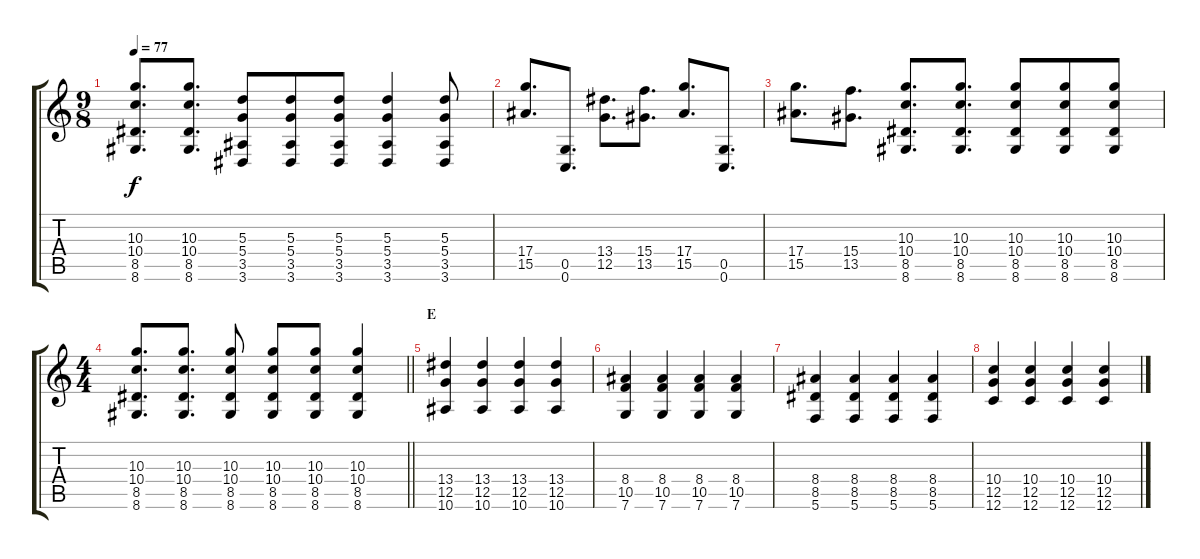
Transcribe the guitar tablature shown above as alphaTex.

\track "" {instrument overdrivenguitar}
\staff {score tabs}
\tuning (G4 E4 A3 D3 G2 C2) {hide}
\ts (9 8)
\tempo 77
\clef g2
\ks c
(10.3 10.4 8.5 8.6).8{d dy f} (10.3 10.4 8.5 8.6).8{d} (5.3 5.4 3.5 3.6).8 (5.3 5.4 3.5 3.6).8 (5.3 5.4 3.5 3.6).8 (5.3 5.4 3.5 3.6).4 (5.3 5.4 3.5 3.6).8 |
(17.4 15.5).8{d} (0.5 0.6).8{d} (13.4 12.5).8{d} (15.4 13.5).8{d} (17.4 15.5).8{d} (0.5 0.6).8{d} |
(17.4 15.5).8{d} (15.4 13.5).8{d} (10.3 10.4 8.5 8.6).8{d} (10.3 10.4 8.5 8.6).8{d} (10.3 10.4 8.5 8.6).8 (10.3 10.4 8.5 8.6).8 (10.3 10.4 8.5 8.6).8 |
\ts (4 4)
\barLineRight lightlight
(10.3 10.4 8.5 8.6).8{d} (10.3 10.4 8.5 8.6).8{d} (10.3 10.4 8.5 8.6).8 (10.3 10.4 8.5 8.6).8 (10.3 10.4 8.5 8.6).8 (10.3 10.4 8.5 8.6).4 |
\section ("" "E")
(13.4 12.5 10.6).4 (13.4 12.5 10.6).4 (13.4 12.5 10.6).4 (13.4 12.5 10.6).4 |
(8.4 10.5 7.6).4 (8.4 10.5 7.6).4 (8.4 10.5 7.6).4 (8.4 10.5 7.6).4 |
(8.4 8.5 5.6).4 (8.4 8.5 5.6).4 (8.4 8.5 5.6).4 (8.4 8.5 5.6).4 |
(10.4 12.5 12.6).4 (10.4 12.5 12.6).4 (10.4 12.5 12.6).4 (10.4 12.5 12.6).4
